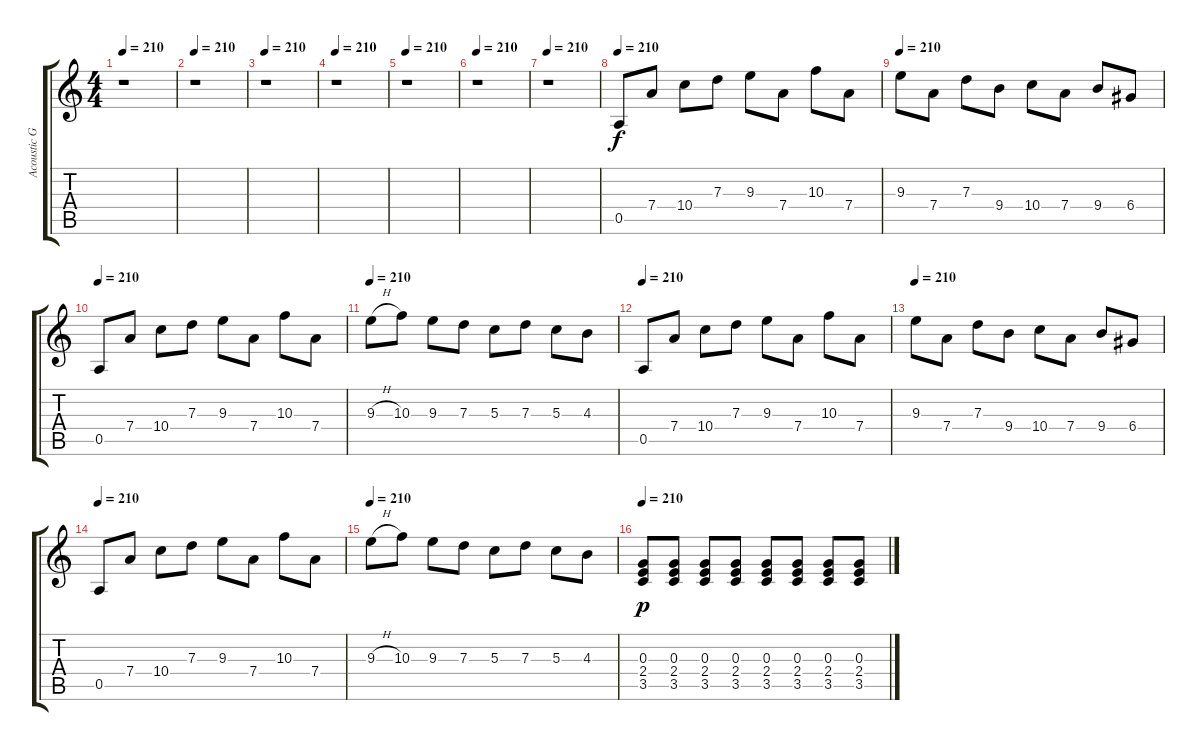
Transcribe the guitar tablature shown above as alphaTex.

\track ("Acoustic Guitar I" "Acoustic G") {instrument acousticguitarsteel}
\staff {score tabs}
\tuning (E4 B3 G3 D3 A2 E2) {hide}
\ts (4 4)
\tempo 210
\clef g2
\ks c
r.1{dy f} |
\tempo 210
r.1 |
\tempo 210
r.1 |
\tempo 210
r.1 |
\tempo 210
r.1 |
\tempo 210
r.1 |
\tempo 210
r.1 |
\tempo 210
0.5.8 7.4.8 10.4.8 7.3.8 9.3.8 7.4.8 10.3.8 7.4.8 |
\tempo 210
9.3.8 7.4.8 7.3.8 9.4.8 10.4.8 7.4.8 9.4.8 6.4.8 |
\tempo 210
0.5.8 7.4.8 10.4.8 7.3.8 9.3.8 7.4.8 10.3.8 7.4.8 |
\tempo 210
9.3{h}.8 10.3.8 9.3.8 7.3.8 5.3.8 7.3.8 5.3.8 4.3.8 |
\tempo 210
0.5.8 7.4.8 10.4.8 7.3.8 9.3.8 7.4.8 10.3.8 7.4.8 |
\tempo 210
9.3.8 7.4.8 7.3.8 9.4.8 10.4.8 7.4.8 9.4.8 6.4.8 |
\tempo 210
0.5.8 7.4.8 10.4.8 7.3.8 9.3.8 7.4.8 10.3.8 7.4.8 |
\tempo 210
9.3{h}.8 10.3.8 9.3.8 7.3.8 5.3.8 7.3.8 5.3.8 4.3.8 |
\tempo 210
(0.3 2.4 3.5).8{dy p} (0.3 2.4 3.5).8 (0.3 2.4 3.5).8 (0.3 2.4 3.5).8 (0.3 2.4 3.5).8 (0.3 2.4 3.5).8 (0.3 2.4 3.5).8 (0.3 2.4 3.5).8
